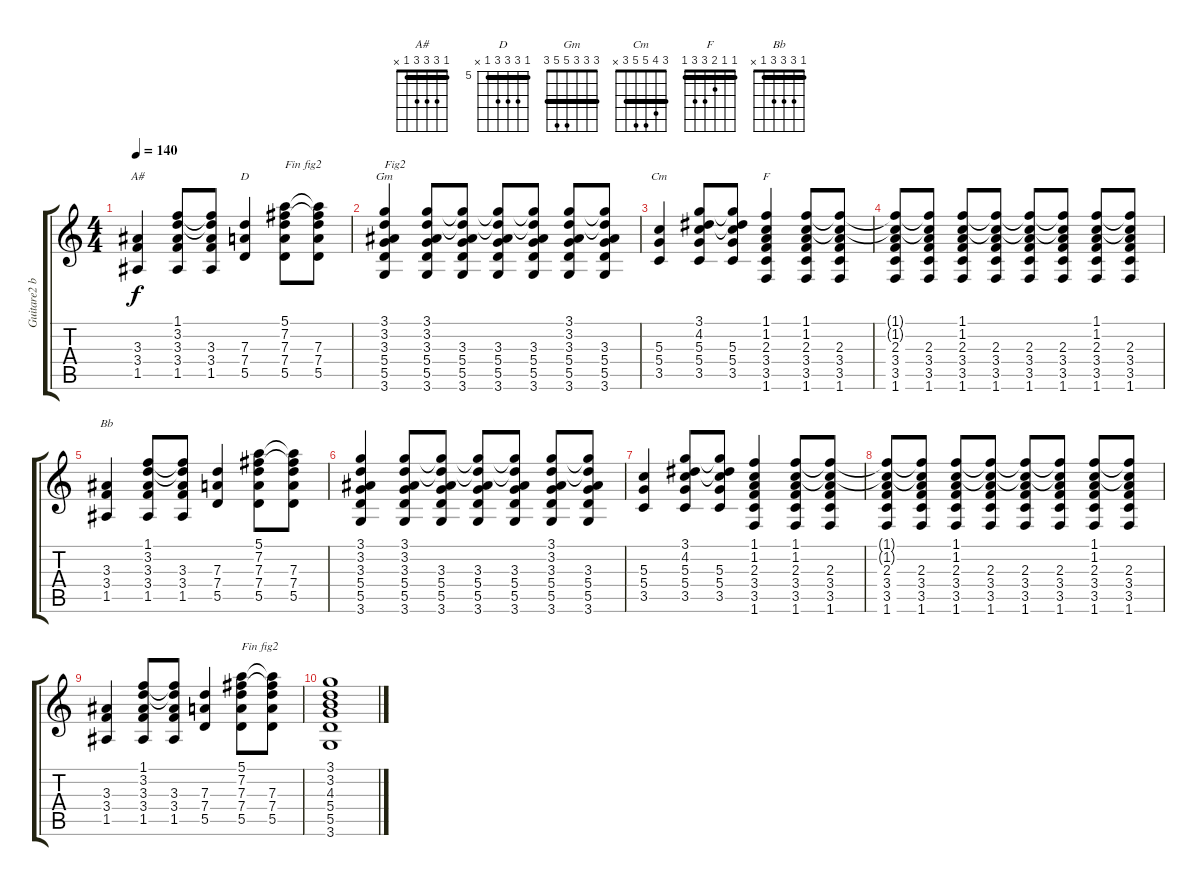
\track ("Guitare2 bis" "Guitare2 b") {instrument overdrivenguitar}
\staff {score tabs}
\tuning (E4 B3 G3 D3 A2 E2) {hide}
\chord ("A#" 1 3 3 3 1 x) {barre 1}
\chord ("D" 5 7 7 7 5 x) {firstfret 5 barre 5}
\chord ("Gm" 3 3 3 5 5 3) {barre 3}
\chord ("Cm" 3 4 5 5 3 x) {barre 3}
\chord ("F" 1 1 2 3 3 1) {barre 1}
\chord ("Bb" 1 3 3 3 1 x) {barre 1}
\ts (4 4)
\tempo 140
\clef g2
\ks c
(3.3 3.4 1.5).4{ch "A#" dy f} (1.1 3.2 3.3 3.4 1.5).8 (1.1{t} 3.2{t} 3.3 3.4 1.5).8 (7.3 7.4 5.5).4{ch "D"} (5.1 7.2 7.3 7.4 5.5).8{txt "Fin fig2"} (5.1{t} 7.2{t} 7.3 7.4 5.5).8 |
(3.1 3.2 3.3 5.4 5.5 3.6).4{ch "Gm" txt "Fig2"} (3.1 3.2 3.3 5.4 5.5 3.6).8 (3.1{t} 3.2{t} 3.3 5.4 5.5 3.6).8 (3.1{t} 3.2{t} 3.3 5.4 5.5 3.6).8 (3.1{t} 3.2{t} 3.3 5.4 5.5 3.6).8 (3.1 3.2 3.3 5.4 5.5 3.6).8 (3.1{t} 3.2{t} 3.3 5.4 5.5 3.6).8 |
(5.3 5.4 3.5).4{ch "Cm"} (3.1 4.2 5.3 5.4 3.5).8 (3.1{t} 4.2{t} 5.3 5.4 3.5).8 (1.1 1.2 2.3 3.4 3.5 1.6).4{ch "F"} (1.1 1.2 2.3 3.4 3.5 1.6).8 (1.1{t} 1.2{t} 2.3 3.4 3.5 1.6).8 |
(1.1{t} 1.2{t} 2.3 3.4 3.5 1.6).8 (1.1{t} 1.2{t} 2.3 3.4 3.5 1.6).8 (1.1 1.2 2.3 3.4 3.5 1.6).8 (1.1{t} 1.2{t} 2.3 3.4 3.5 1.6).8 (1.1{t} 1.2{t} 2.3 3.4 3.5 1.6).8 (1.1{t} 1.2{t} 2.3 3.4 3.5 1.6).8 (1.1 1.2 2.3 3.4 3.5 1.6).8 (1.1{t} 1.2{t} 2.3 3.4 3.5 1.6).8 |
(3.3 3.4 1.5).4{ch "Bb"} (1.1 3.2 3.3 3.4 1.5).8 (1.1{t} 3.2{t} 3.3 3.4 1.5).8 (7.3 7.4 5.5).4 (5.1 7.2 7.3 7.4 5.5).8 (5.1{t} 7.2{t} 7.3 7.4 5.5).8 |
(3.1 3.2 3.3 5.4 5.5 3.6).4 (3.1 3.2 3.3 5.4 5.5 3.6).8 (3.1{t} 3.2{t} 3.3 5.4 5.5 3.6).8 (3.1{t} 3.2{t} 3.3 5.4 5.5 3.6).8 (3.1{t} 3.2{t} 3.3 5.4 5.5 3.6).8 (3.1 3.2 3.3 5.4 5.5 3.6).8 (3.1{t} 3.2{t} 3.3 5.4 5.5 3.6).8 |
(5.3 5.4 3.5).4 (3.1 4.2 5.3 5.4 3.5).8 (3.1{t} 4.2{t} 5.3 5.4 3.5).8 (1.1 1.2 2.3 3.4 3.5 1.6).4 (1.1 1.2 2.3 3.4 3.5 1.6).8 (1.1{t} 1.2{t} 2.3 3.4 3.5 1.6).8 |
(1.1{t} 1.2{t} 2.3 3.4 3.5 1.6).8 (1.1{t} 1.2{t} 2.3 3.4 3.5 1.6).8 (1.1 1.2 2.3 3.4 3.5 1.6).8 (1.1{t} 1.2{t} 2.3 3.4 3.5 1.6).8 (1.1{t} 1.2{t} 2.3 3.4 3.5 1.6).8 (1.1{t} 1.2{t} 2.3 3.4 3.5 1.6).8 (1.1 1.2 2.3 3.4 3.5 1.6).8 (1.1{t} 1.2{t} 2.3 3.4 3.5 1.6).8 |
(3.3 3.4 1.5).4 (1.1 3.2 3.3 3.4 1.5).8 (1.1{t} 3.2{t} 3.3 3.4 1.5).8 (7.3 7.4 5.5).4 (5.1 7.2 7.3 7.4 5.5).8{txt "Fin fig2"} (5.1{t} 7.2{t} 7.3 7.4 5.5).8 |
(3.1 3.2 4.3 5.4 5.5 3.6).1
